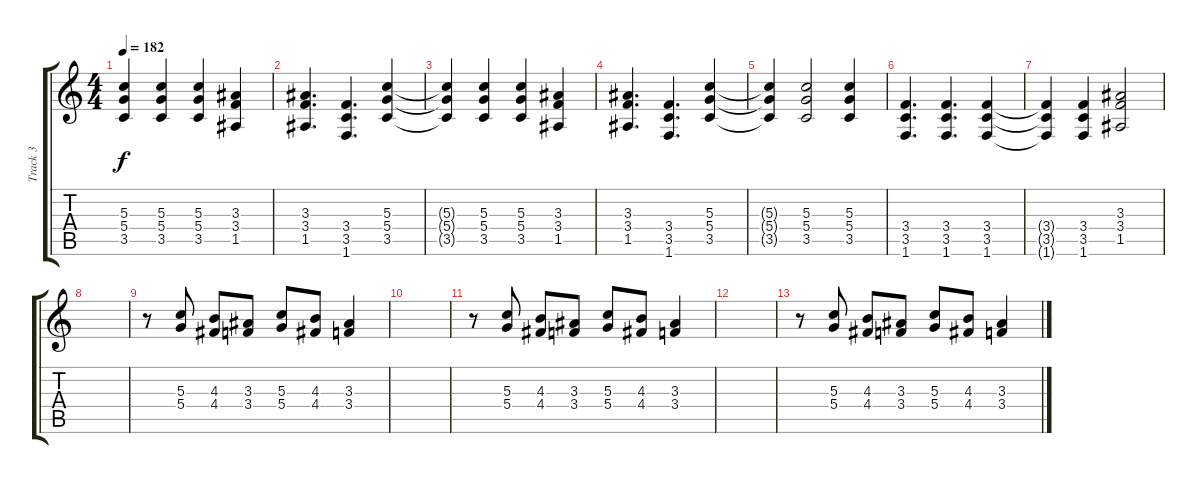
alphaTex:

\track ("Track 3" "Track 3") {instrument overdrivenguitar}
\staff {score tabs}
\tuning (E4 B3 G3 D3 A2 E2) {hide}
\ts (4 4)
\tempo 182
\clef g2
\ks c
(5.3{t} 5.4{t} 3.5{t}).4{dy f} (5.3 5.4 3.5).4 (5.3 5.4 3.5).4 (3.3 3.4 1.5).4 |
(3.3 3.4 1.5).4{d} (3.4 3.5 1.6).4{d} (5.3 5.4 3.5).4 |
(5.3{t} 5.4{t} 3.5{t}).4 (5.3 5.4 3.5).4 (5.3 5.4 3.5).4 (3.3 3.4 1.5).4 |
(3.3 3.4 1.5).4{d} (3.4 3.5 1.6).4{d} (5.3 5.4 3.5).4 |
(5.3{t} 5.4{t} 3.5{t}).4 (5.3 5.4 3.5).2 (5.3 5.4 3.5).4 |
(3.4 3.5 1.6).4{d} (3.4 3.5 1.6).4{d} (3.4 3.5 1.6).4 |
(3.4{t} 3.5{t} 1.6{t}).4 (3.4 3.5 1.6).4 (3.3 3.4 1.5).2 |
|
r.8 (5.3 5.4).8 (4.3 4.4).8 (3.3 3.4).8 (5.3 5.4).8 (4.3 4.4).8 (3.3 3.4).4 |
|
r.8 (5.3 5.4).8 (4.3 4.4).8 (3.3 3.4).8 (5.3 5.4).8 (4.3 4.4).8 (3.3 3.4).4 |
|
r.8 (5.3 5.4).8 (4.3 4.4).8 (3.3 3.4).8 (5.3 5.4).8 (4.3 4.4).8 (3.3 3.4).4
